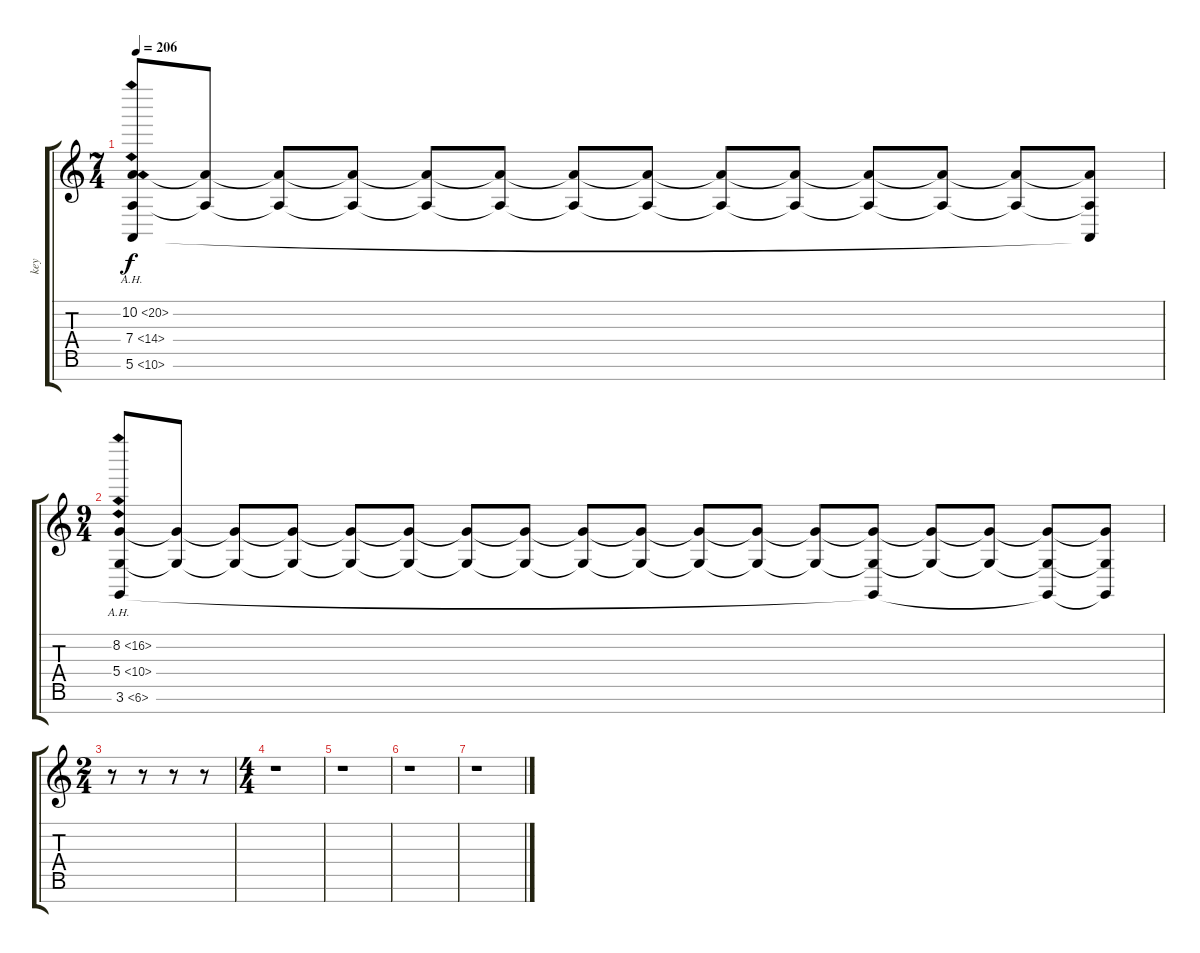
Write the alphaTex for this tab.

\track ("key" "key") {instrument lead2sawtooth}
\staff {score tabs}
\tuning (E4 B3 G3 D3 A2 E2 B1) {hide}
\ts (7 4)
\tempo 206
\clef g2
\ks c
(10.2{ah 10} 7.4{ah 7} 5.6{ah 5}).8{dy f} (10.2{t} 7.4{t}).8 (10.2{t} 7.4{t}).8 (10.2{t} 7.4{t}).8 (10.2{t} 7.4{t}).8 (10.2{t} 7.4{t}).8 (10.2{t} 7.4{t}).8 (10.2{t} 7.4{t}).8 (10.2{t} 7.4{t}).8 (10.2{t} 7.4{t}).8 (10.2{t} 7.4{t}).8 (10.2{t} 7.4{t}).8 (10.2{t} 7.4{t}).8 (10.2{t} 7.4{t} 5.6{t}).8 |
\ts (9 4)
(8.2{ah 8} 5.4{ah 5} 3.6{ah 3}).8 (8.2{t} 5.4{t}).8 (8.2{t} 5.4{t}).8 (8.2{t} 5.4{t}).8 (8.2{t} 5.4{t}).8 (8.2{t} 5.4{t}).8 (8.2{t} 5.4{t}).8 (8.2{t} 5.4{t}).8 (8.2{t} 5.4{t}).8 (8.2{t} 5.4{t}).8 (8.2{t} 5.4{t}).8 (8.2{t} 5.4{t}).8 (8.2{t} 5.4{t}).8 (8.2{t} 5.4{t} 3.6{t}).8 (8.2{t} 5.4{t}).8 (8.2{t} 5.4{t}).8 (8.2{t} 5.4{t} 3.6{t}).8 (8.2{t} 5.4{t} 3.6{t}).8 |
\ts (2 4)
r.8 r.8 r.8 r.8 |
\ts (4 4)
r.1 |
r.1 |
r.1 |
r.1
